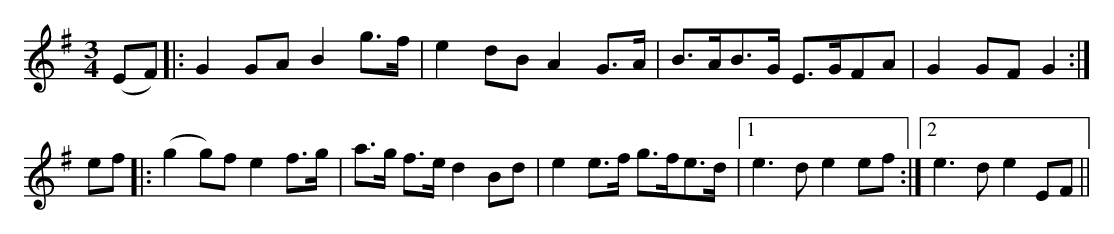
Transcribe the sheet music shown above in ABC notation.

X:1
M:3/4
K:G
(EF)|:G2 GA B2 g>f|e2 dB A2 G>A|B>AB>G E>GFA|G2 GF G2:|
ef|:(g2 g)f e2 f>g|a>g f>e d2 Bd|e2 e>f g>fe>d|1 e3d e2 ef:|2 e3d e2 EF||
